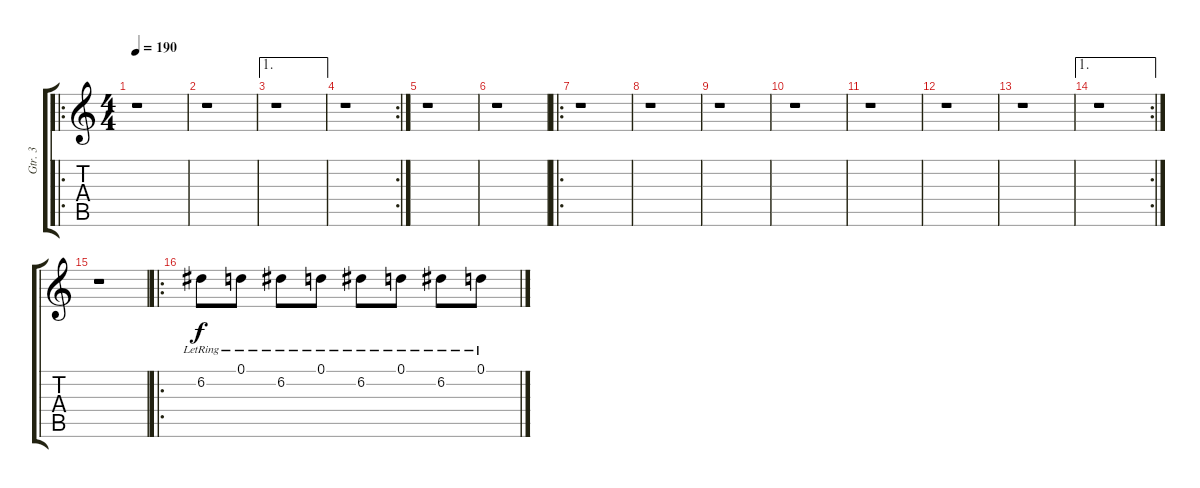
\track ("Gtr. 3" "Gtr. 3") {instrument distortionguitar}
\staff {score tabs}
\tuning (D4 A3 F3 C3 G2 D2) {hide}
\ro
\ts (4 4)
\tempo 190
\clef g2
\ks c
r.1{dy f} |
r.1 |
\ae 1
r.1 |
\rc 2
r.1 |
r.1 |
r.1 |
\ro
r.1 |
r.1 |
r.1 |
r.1 |
r.1 |
r.1 |
r.1 |
\ae 1
\rc 2
r.1 |
r.1 |
\ro
6.2{lr}.8 0.1{lr}.8 6.2{lr}.8 0.1{lr}.8 6.2{lr}.8 0.1{lr}.8 6.2{lr}.8 0.1{lr}.8
